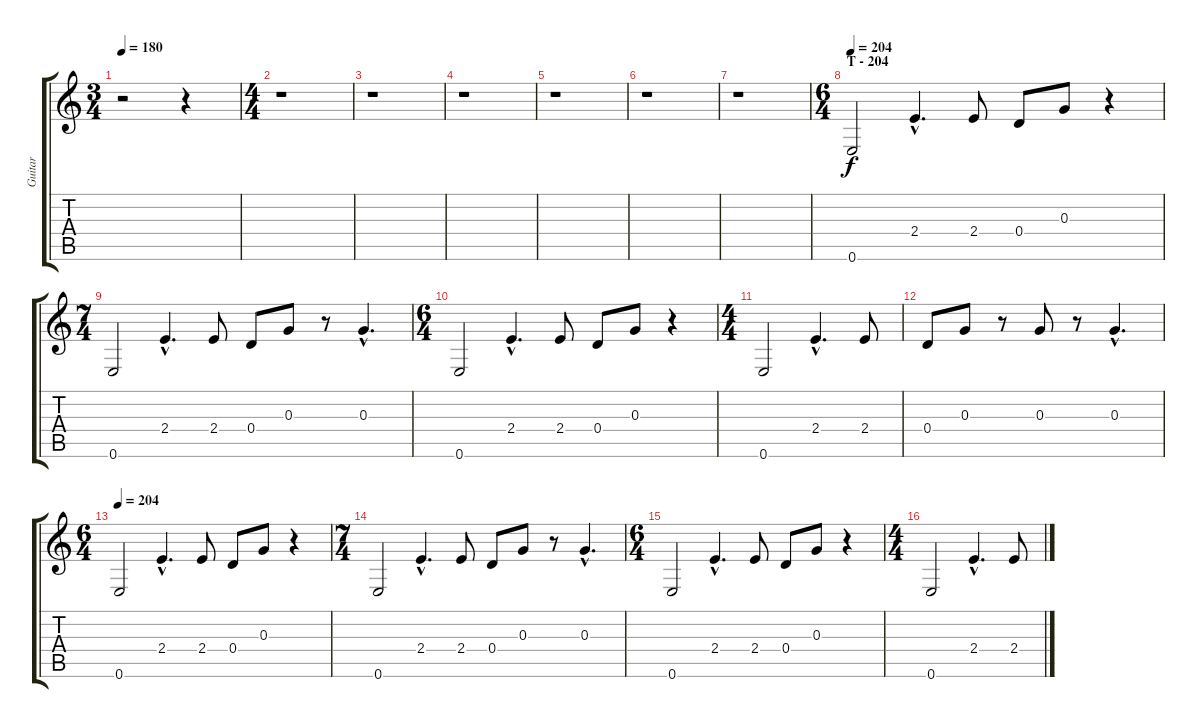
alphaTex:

\track ("Guitar" "Guitar") {instrument overdrivenguitar}
\staff {score tabs}
\tuning (E4 B3 G3 D3 A2 E2) {hide}
\ts (3 4)
\tempo 180
\clef g2
\ks c
r.2{dy f} r.4 |
\ts (4 4)
r.1 |
r.1 |
r.1 |
r.1 |
r.1 |
r.1 |
\ts (6 4)
\section ("" "T - 204")
\tempo 204
0.6.2{instrument overdrivenguitar} 2.4{hac}.4{d} 2.4.8 0.4.8 0.3.8 r.4 |
\ts (7 4)
0.6.2 2.4{hac}.4{d} 2.4.8 0.4.8 0.3.8 r.8 0.3{hac}.4{d} |
\ts (6 4)
0.6.2 2.4{hac}.4{d} 2.4.8 0.4.8 0.3.8 r.4 |
\ts (4 4)
0.6.2 2.4{hac}.4{d} 2.4.8 |
0.4.8 0.3.8 r.8 0.3.8 r.8 0.3{hac}.4{d} |
\ts (6 4)
\tempo 204
0.6.2 2.4{hac}.4{d} 2.4.8 0.4.8 0.3.8 r.4 |
\ts (7 4)
0.6.2 2.4{hac}.4{d} 2.4.8 0.4.8 0.3.8 r.8 0.3{hac}.4{d} |
\ts (6 4)
0.6.2 2.4{hac}.4{d} 2.4.8 0.4.8 0.3.8 r.4 |
\ts (4 4)
0.6.2 2.4{hac}.4{d} 2.4.8
